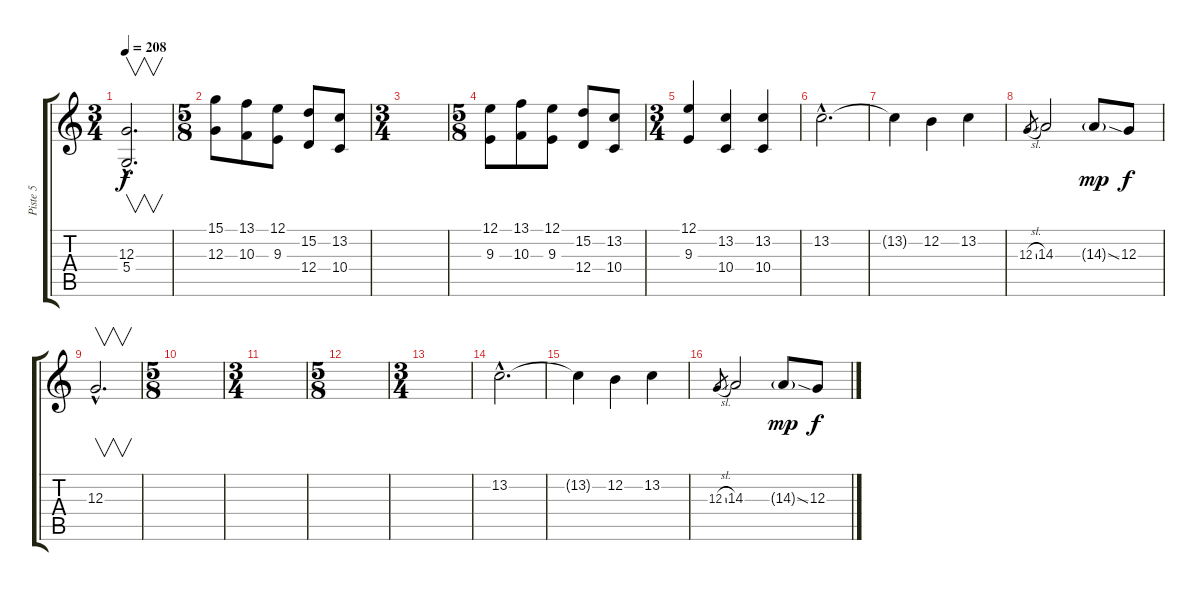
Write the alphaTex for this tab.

\track ("Piste 5" "Piste 5") {instrument sitar}
\staff {score tabs}
\tuning (E4 B3 G3 D3 A2 E2) {hide}
\ts (3 4)
\tempo 208
\clef g2
\ks c
(12.3{hac} 5.4{hac}).2{v d dy f} |
\ts (5 8)
(15.1 12.3).8 (13.1 10.3).8 (12.1 9.3).8 (15.2 12.4).8 (13.2 10.4).8 |
\ts (3 4)
|
\ts (5 8)
(12.1 9.3).8 (13.1 10.3).8 (12.1 9.3).8 (15.2 12.4).8 (13.2 10.4).8 |
\ts (3 4)
(12.1 9.3).4 (13.2 10.4).4 (13.2 10.4).4 |
13.2{hac}.2{d} |
13.2{t}.4 12.2.4 13.2.4 |
12.3{sl}.8{gr} 14.3.2 14.3{ss g}.8{dy mp} 12.3.8{dy f} |
12.3{hac}.2{v d} |
\ts (5 8)
|
\ts (3 4)
|
\ts (5 8)
|
\ts (3 4)
|
13.2{hac}.2{d} |
13.2{t}.4 12.2.4 13.2.4 |
12.3{sl}.8{gr} 14.3.2 14.3{ss g}.8{dy mp} 12.3.8{dy f}
